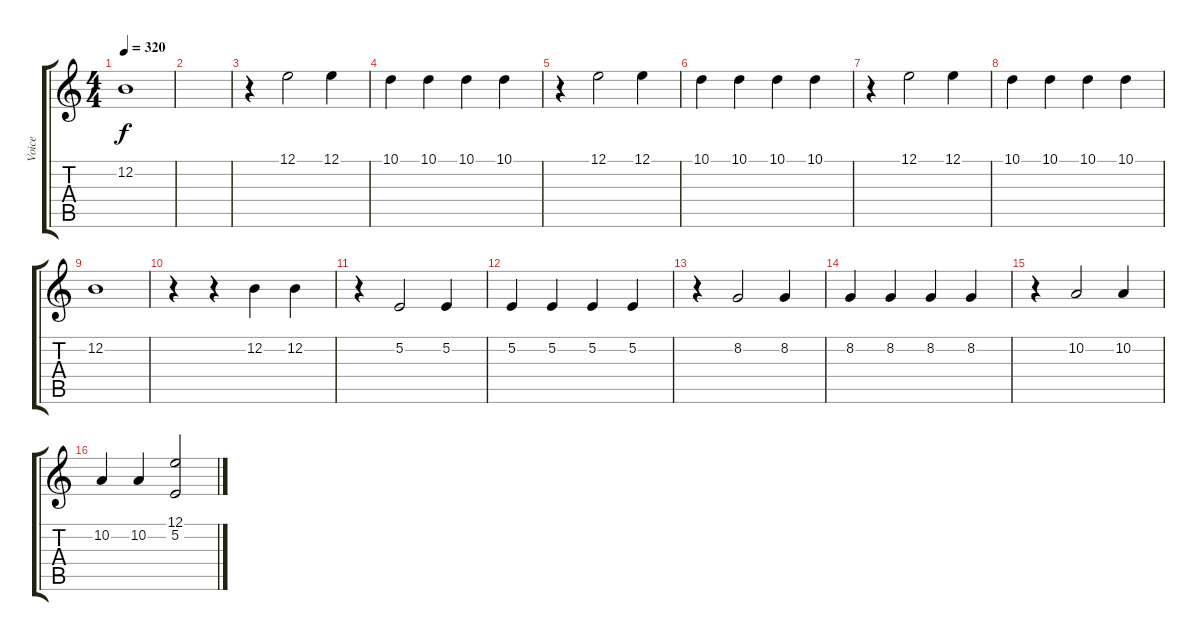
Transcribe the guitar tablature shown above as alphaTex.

\track ("Voice" "Voice") {instrument violin}
\staff {score tabs}
\tuning (E4 B3 G3 D3 A2 E2) {hide}
\ts (4 4)
\tempo 320
\clef g2
\ks c
12.2.1{dy f} |
|
r.4 12.1.2 12.1.4 |
10.1.4 10.1.4 10.1.4 10.1.4 |
r.4 12.1.2 12.1.4 |
10.1.4 10.1.4 10.1.4 10.1.4 |
r.4 12.1.2 12.1.4 |
10.1.4 10.1.4 10.1.4 10.1.4 |
12.2.1 |
r.4 r.4 12.2.4 12.2.4 |
r.4 5.2.2 5.2.4 |
5.2.4 5.2.4 5.2.4 5.2.4 |
r.4 8.2.2 8.2.4 |
8.2.4 8.2.4 8.2.4 8.2.4 |
r.4 10.2.2 10.2.4 |
10.2.4 10.2.4 (12.1 5.2).2
